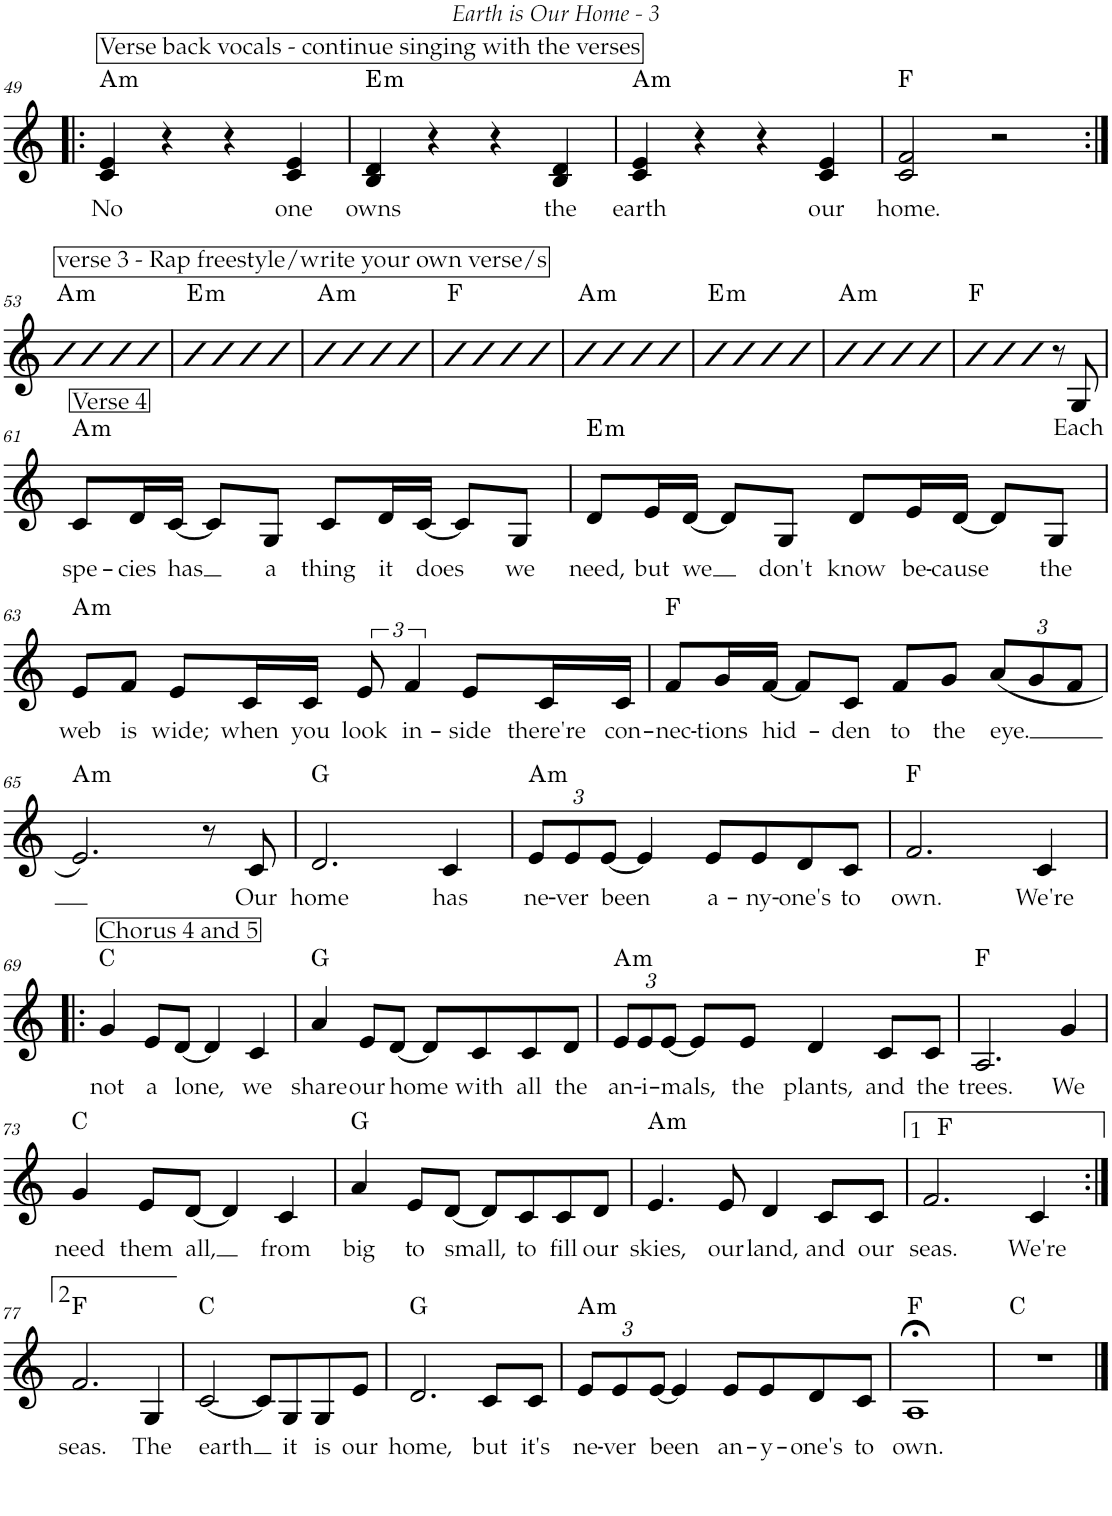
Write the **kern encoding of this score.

**kern	**text	**harte
*part1	*part1	*part1
*staff1	*staff1	*
*I"Violin	*	*
*I'Vln.	*	*
!!LO:PB:g=z
*clefG2	*	*
*k[]	*	*
*M4/4	*	*
=49!|:	=49!|:	=49!|:
!LO:TX:a:t=Verse back vocals - continue singing with the verses	!	!
!	!LO:LY:b	!LO:H:kt=m
4c/ 4e/	No	A:min
4r	.	.
4r	.	.
!	!LO:LY:b	!
4c/ 4e/	one	.
=50	=50	=50
!	!LO:LY:b	!LO:H:kt=m
4B/ 4d/	owns	E:min
4r	.	.
4r	.	.
!	!LO:LY:b	!
4B/ 4d/	the	.
=51	=51	=51
!	!LO:LY:b	!LO:H:kt=m
4c/ 4e/	earth	A:min
4r	.	.
4r	.	.
!	!LO:LY:b	!
4c/ 4e/	our	.
=52	=52	=52
!	!LO:LY:b	!
2c/ 2f/	home.	F:maj
2r	.	.
!!LO:LB:g=z
=53:|!	=53:|!	=53:|!
!LO:TX:a:t=verse 3 - Rap freestyle/write your own verse/s	!	!LO:H:kt=m
4b	.	A:min
4b	.	.
4b	.	.
4b	.	.
=54	=54	=54
!	!	!LO:H:kt=m
4b	.	E:min
4b	.	.
4b	.	.
4b	.	.
=55	=55	=55
!	!	!LO:H:kt=m
4b	.	A:min
4b	.	.
4b	.	.
4b	.	.
=56	=56	=56
4b	.	F:maj
4b	.	.
4b	.	.
4b	.	.
=57	=57	=57
!	!	!LO:H:kt=m
4b	.	A:min
4b	.	.
4b	.	.
4b	.	.
=58	=58	=58
!	!	!LO:H:kt=m
4b	.	E:min
4b	.	.
4b	.	.
4b	.	.
=59	=59	=59
!	!	!LO:H:kt=m
4b	.	A:min
4b	.	.
4b	.	.
4b	.	.
=60	=60	=60
4b	.	F:maj
4b	.	.
4b	.	.
8r	.	.
!	!LO:LY:b	!
8G/	Each	.
!!LO:LB:g=z
=61	=61	=61
!LO:TX:a:t=Verse 4	!	!
!	!LO:LY:b	!LO:H:kt=m
8c/L	spe-	A:min
!	!LO:LY:b	!
16d/L	-cies	.
!	!LO:LY:b	!
[<16c/JJ	has	.
8c/L]	.	.
!	!LO:LY:b	!
8G/J	a	.
!	!LO:LY:b	!
8c/L	thing	.
!	!LO:LY:b	!
16d/L	it	.
!	!LO:LY:b	!
[<16c/JJ	does	.
8c/L]	.	.
!	!LO:LY:b	!
8G/J	we	.
=62	=62	=62
!	!LO:LY:b	!LO:H:kt=m
8d/L	need,	E:min
!	!LO:LY:b	!
16e/L	but	.
!	!LO:LY:b	!
[<16d/JJ	we	.
8d/L]	.	.
!	!LO:LY:b	!
8G/J	don't	.
!	!LO:LY:b	!
8d/L	know	.
!	!LO:LY:b	!
16e/L	be-	.
!	!LO:LY:b	!
[<16d/JJ	-cause	.
8d/L]	.	.
!	!LO:LY:b	!
8G/J	the	.
!!LO:LB:g=z
=63	=63	=63
!	!LO:LY:b	!LO:H:kt=m
8e/L	web	A:min
!	!LO:LY:b	!
8f/J	is	.
!	!LO:LY:b	!
8e/L	wide;	.
!	!LO:LY:b	!
16c/L	when	.
!	!LO:LY:b	!
16c/JJ	you	.
!	!LO:LY:b	!
12e/	look	.
!	!LO:LY:b	!
6f/	in-	.
!	!LO:LY:b	!
8e/L	-side	.
!	!LO:LY:b	!
16c/L	there're	.
!	!LO:LY:b	!
16c/JJ	con-	.
=64	=64	=64
!	!LO:LY:b	!
8f/L	-nec-	F:maj
!	!LO:LY:b	!
16g/L	-tions	.
!	!LO:LY:b	!
[<16f/JJ	hid-	.
8f/L]	.	.
!	!LO:LY:b	!
8c/J	-den	.
!	!LO:LY:b	!
8f/L	to	.
!	!LO:LY:b	!
8g/J	the	.
*Xbrackettup	*	*
!	!LO:LY:b	!
(12a/L	eye.	.
12g/	.	.
12f/J	.	.
!!LO:LB:g=z
=65	=65	=65
!	!	!LO:H:kt=m
2.e/)	.	A:min
8r	.	.
!	!LO:LY:b	!
8c/	Our	.
=66	=66	=66
!	!LO:LY:b	!
2.d/	home	G:maj
!	!LO:LY:b	!
4c/	has	.
=67	=67	=67
!	!LO:LY:b	!LO:H:kt=m
12e/L	ne-	A:min
!	!LO:LY:b	!
12e/	-ver	.
!	!LO:LY:b	!
[<12e/J	been	.
4e/]	.	.
!	!LO:LY:b	!
8e/L	a-	.
!	!LO:LY:b	!
8e/	-ny-	.
!	!LO:LY:b	!
8d/	-one's	.
!	!LO:LY:b	!
8c/J	to	.
=68	=68	=68
!	!LO:LY:b	!
2.f/	own.	F:maj
!	!LO:LY:b	!
4c/	We're	.
!!LO:LB:g=z
=69!|:	=69!|:	=69!|:
!LO:TX:a:t=Chorus 4 and 5	!	!
!	!LO:LY:b	!
4g/	not	C:maj
!	!LO:LY:b	!
8e/L	a	.
!	!LO:LY:b	!
[<8d/J	lone,	.
4d/]	.	.
!	!LO:LY:b	!
4c/	we	.
=70	=70	=70
!	!LO:LY:b	!
4a/	share	G:maj
!	!LO:LY:b	!
8e/L	our	.
!	!LO:LY:b	!
[<8d/J	home	.
8d/L]	.	.
!	!LO:LY:b	!
8c/	with	.
!	!LO:LY:b	!
8c/	all	.
!	!LO:LY:b	!
8d/J	the	.
=71	=71	=71
!	!LO:LY:b	!LO:H:kt=m
12e/L	an-	A:min
!	!LO:LY:b	!
12e/	-i-	.
!	!LO:LY:b	!
[<12e/J	-mals,	.
8e/L]	.	.
!	!LO:LY:b	!
8e/J	the	.
!	!LO:LY:b	!
4d/	plants,	.
!	!LO:LY:b	!
8c/L	and	.
!	!LO:LY:b	!
8c/J	the	.
=72	=72	=72
!	!LO:LY:b	!
2.A/	trees.	F:maj
!	!LO:LY:b	!
4g/	We	.
!!LO:LB:g=z
=73	=73	=73
!	!LO:LY:b	!
4g/	need	C:maj
!	!LO:LY:b	!
8e/L	them	.
!	!LO:LY:b	!
[<8d/J	all,	.
4d/]	.	.
!	!LO:LY:b	!
4c/	from	.
=74	=74	=74
!	!LO:LY:b	!
4a/	big	G:maj
!	!LO:LY:b	!
8e/L	to	.
!	!LO:LY:b	!
[<8d/J	small,	.
8d/L]	.	.
!	!LO:LY:b	!
8c/	to	.
!	!LO:LY:b	!
8c/	fill	.
!	!LO:LY:b	!
8d/J	our	.
=75	=75	=75
!	!LO:LY:b	!LO:H:kt=m
4.e/	skies,	A:min
!	!LO:LY:b	!
8e/	our	.
!	!LO:LY:b	!
4d/	land,	.
!	!LO:LY:b	!
8c/L	and	.
!	!LO:LY:b	!
8c/J	our	.
=76	=76	=76
!	!LO:LY:b	!
*^	*	*
2.f/	8ryy	seas.	.
.	2..ryy	.	F:maj
!	!	!LO:LY:b	!
4c/	.	We're	.
!!LO:LB:g=z	!!
=77:|!	=77:|!	=77:|!	=77:|!
!	!	!LO:LY:b	!
*v	*v	*	*
2.f/	seas.	F:maj
!	!LO:LY:b	!
4G/	The	.
=78	=78	=78
!	!LO:LY:b	!
[<2c/	earth	C:maj
8c/L]	.	.
!	!LO:LY:b	!
8G/	it	.
!	!LO:LY:b	!
8G/	is	.
!	!LO:LY:b	!
8e/J	our	.
=79	=79	=79
!	!LO:LY:b	!
2.d/	home,	G:maj
!	!LO:LY:b	!
8c/L	but	.
!	!LO:LY:b	!
8c/J	it's	.
=80	=80	=80
!	!LO:LY:b	!LO:H:kt=m
12e/L	ne-	A:min
!	!LO:LY:b	!
12e/	-ver	.
!	!LO:LY:b	!
[<12e/J	been	.
4e/]	.	.
!	!LO:LY:b	!
8e/L	an-	.
!	!LO:LY:b	!
8e/	-y-	.
!	!LO:LY:b	!
8d/	-one's	.
!	!LO:LY:b	!
8c/J	to	.
=81	=81	=81
!	!LO:LY:b	!
1A;<	own.	F:maj
=82	=82	=82
1r	.	C:maj
==	==	==
*-	*-	*-
